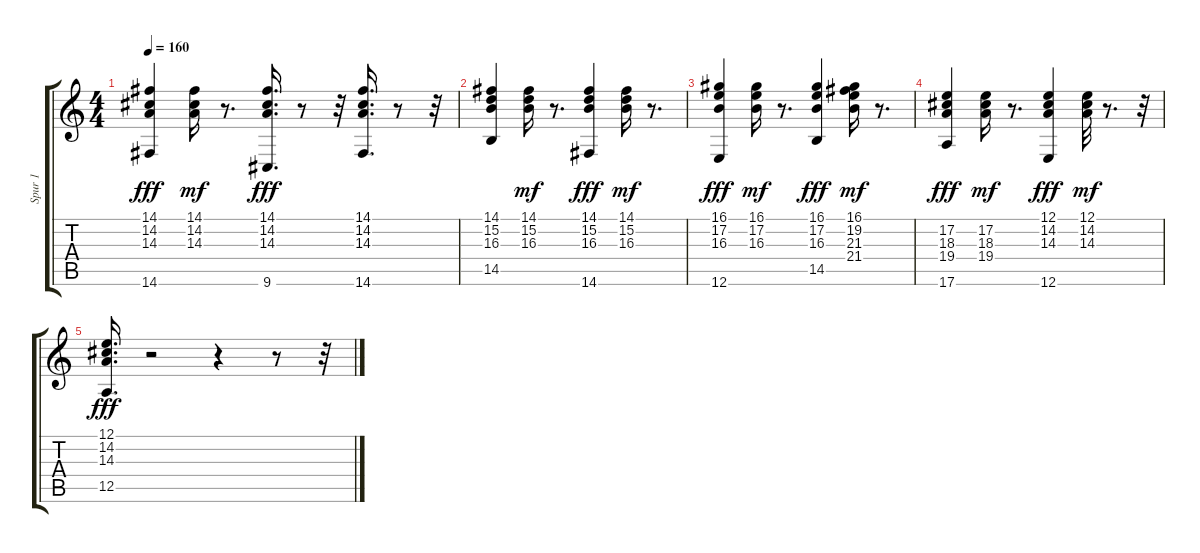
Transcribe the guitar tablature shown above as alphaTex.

\track ("Spur 1" "Spur 1") {instrument brightacousticpiano}
\staff {score tabs}
\tuning (E4 B3 G3 D3 A2 E2) {hide}
\ts (4 4)
\tempo 160
\clef g2
\ks c
(14.1 14.2 14.3 14.6).4{dy fff} (14.1 14.2 14.3).16{dy mf} r.8{d} (14.1 14.2 14.3 9.6).16{d dy fff} r.8 r.32 (14.1 14.2 14.3 14.6).16{d} r.8 r.32 |
(14.1 15.2 16.3 14.5).4 (14.1 15.2 16.3).16{dy mf} r.8{d} (14.1 15.2 16.3 14.6).4{dy fff} (14.1 15.2 16.3).16{dy mf} r.8{d} |
(16.1 17.2 16.3 12.6).4{dy fff} (16.1 17.2 16.3).16{dy mf} r.8{d} (16.1 17.2 16.3 14.5).4{dy fff} (16.1 19.2 21.3 21.4).16{dy mf} r.8{d} |
(17.2 18.3 19.4 17.6).4{dy fff} (17.2 18.3 19.4).16{dy mf} r.8{d} (12.1 14.2 14.3 12.6).4{dy fff} (12.1 14.2 14.3).32{dy mf} r.8{d} r.32 |
(12.1 14.2 14.3 12.5).16{d dy fff} r.2 r.4 r.8 r.32
